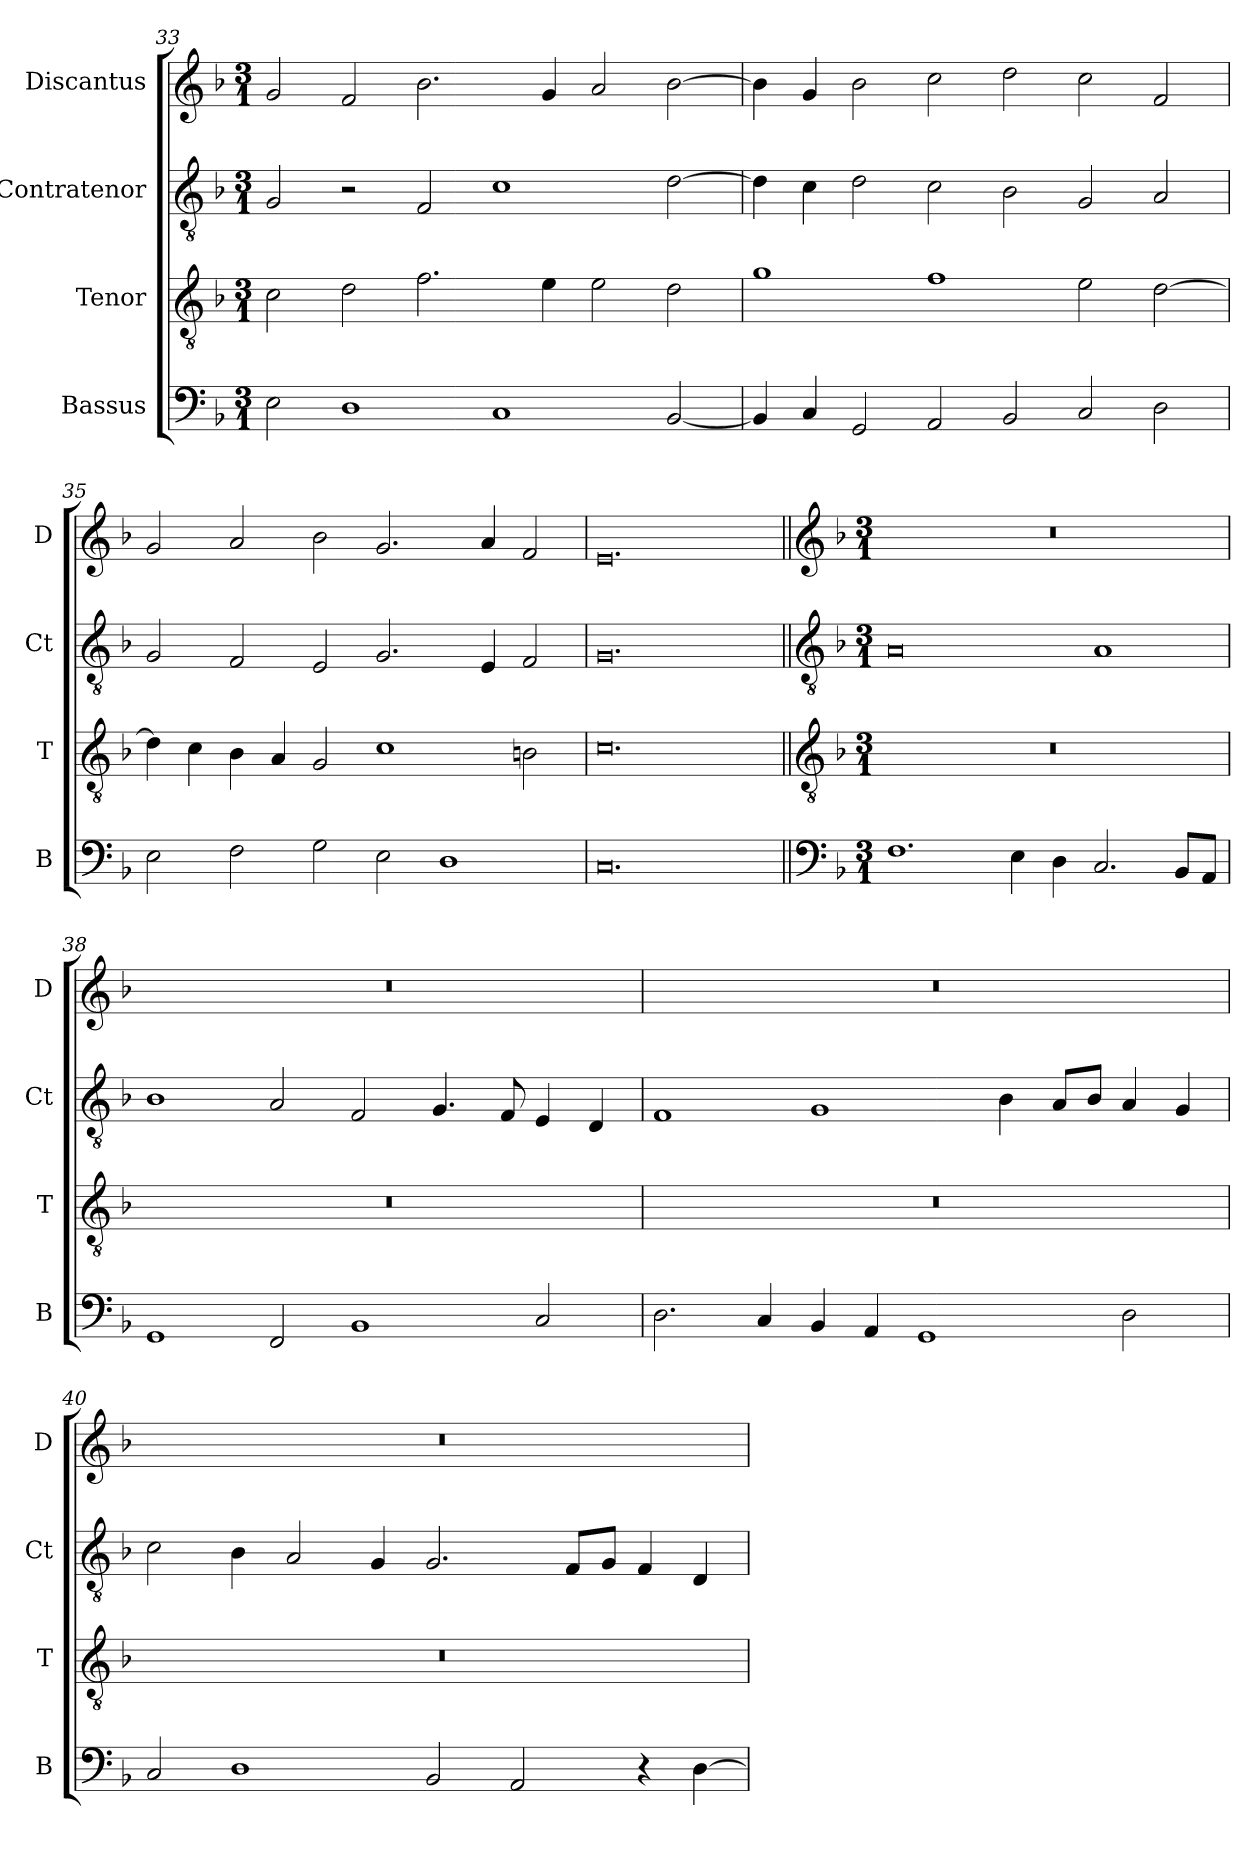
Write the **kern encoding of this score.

**kern	**kern	**kern	**kern
*part4	*part3	*part2	*part1
*staff4	*staff3	*staff2	*staff1
*I"Bassus	*I"Tenor	*I"Contratenor	*I"Discantus
*I'B	*I'T	*I'Ct	*I'D
*clefF4	*clefGv2	*clefGv2	*clefG2
*k[b-]	*k[b-]	*k[b-]	*k[b-]
*M3/1	*M3/1	*M3/1	*M3/1
=33	=33	=33	=33
2E\	2c\	2G/	2g/
1D	2d\	2r	2f/
.	2.f\	2F/	2.b-\
1C	.	1c	.
.	4e\	.	4g/
.	2e\	.	2a/
[2BB-/	2d\	[2d\	[2b-\
=34	=34	=34	=34
4BB-/]	1g	4d\]	4b-\]
4C/	.	4c\	4g/
2GG/	.	2d\	2b-\
2AA/	1f	2c\	2cc\
2BB-/	.	2B-\	2dd\
2C/	2e\	2G/	2cc\
2D\	[2d\	2A/	2f/
=35	=35	=35	=35
2E\	4d\]	2G/	2g/
.	4c\	.	.
2F\	4B-\	2F/	2a/
.	4A/	.	.
2G\	2G/	2E/	2b-\
2E\	1c	2.G/	2.g/
1D	.	.	.
.	.	4E/	4a/
.	2Bn\	2F/	2f/
=36	=36	=36	=36
0.C	0.c	0.G	0.e
!!LO:LB:g=z
=37||	=37||	=37||	=37||
*clefF4	*clefGv2	*clefGv2	*clefG2
*k[b-]	*k[b-]	*k[b-]	*k[b-]
*M3/1	*M3/1	*M3/1	*M3/1
1.F	0.r	0A	0.r
4E\	.	.	.
4D\	.	.	.
2.C/	.	1A	.
8BB-/L	.	.	.
8AA/J	.	.	.
=38	=38	=38	=38
1GG	0.r	1B-	0.r
2FF/	.	2A/	.
1BB-	.	2F/	.
.	.	4.G/	.
.	.	8F/	.
2C/	.	4E/	.
.	.	4D/	.
=39	=39	=39	=39
2.D\	0.r	1F	0.r
4C/	.	.	.
4BB-/	.	1G	.
4AA/	.	.	.
1GG	.	.	.
.	.	4B-\	.
.	.	8A/L	.
.	.	8B-/J	.
2D\	.	4A/	.
.	.	4G/	.
=40	=40	=40	=40
2C/	0.r	2c\	0.r
1D	.	4B-\	.
.	.	2A/	.
.	.	4G/	.
2BB-/	.	2.G/	.
2AA/	.	.	.
.	.	8F/L	.
.	.	8G/J	.
4r	.	4F/	.
[4D\	.	4D/	.
=	=	=	=
*-	*-	*-	*-
